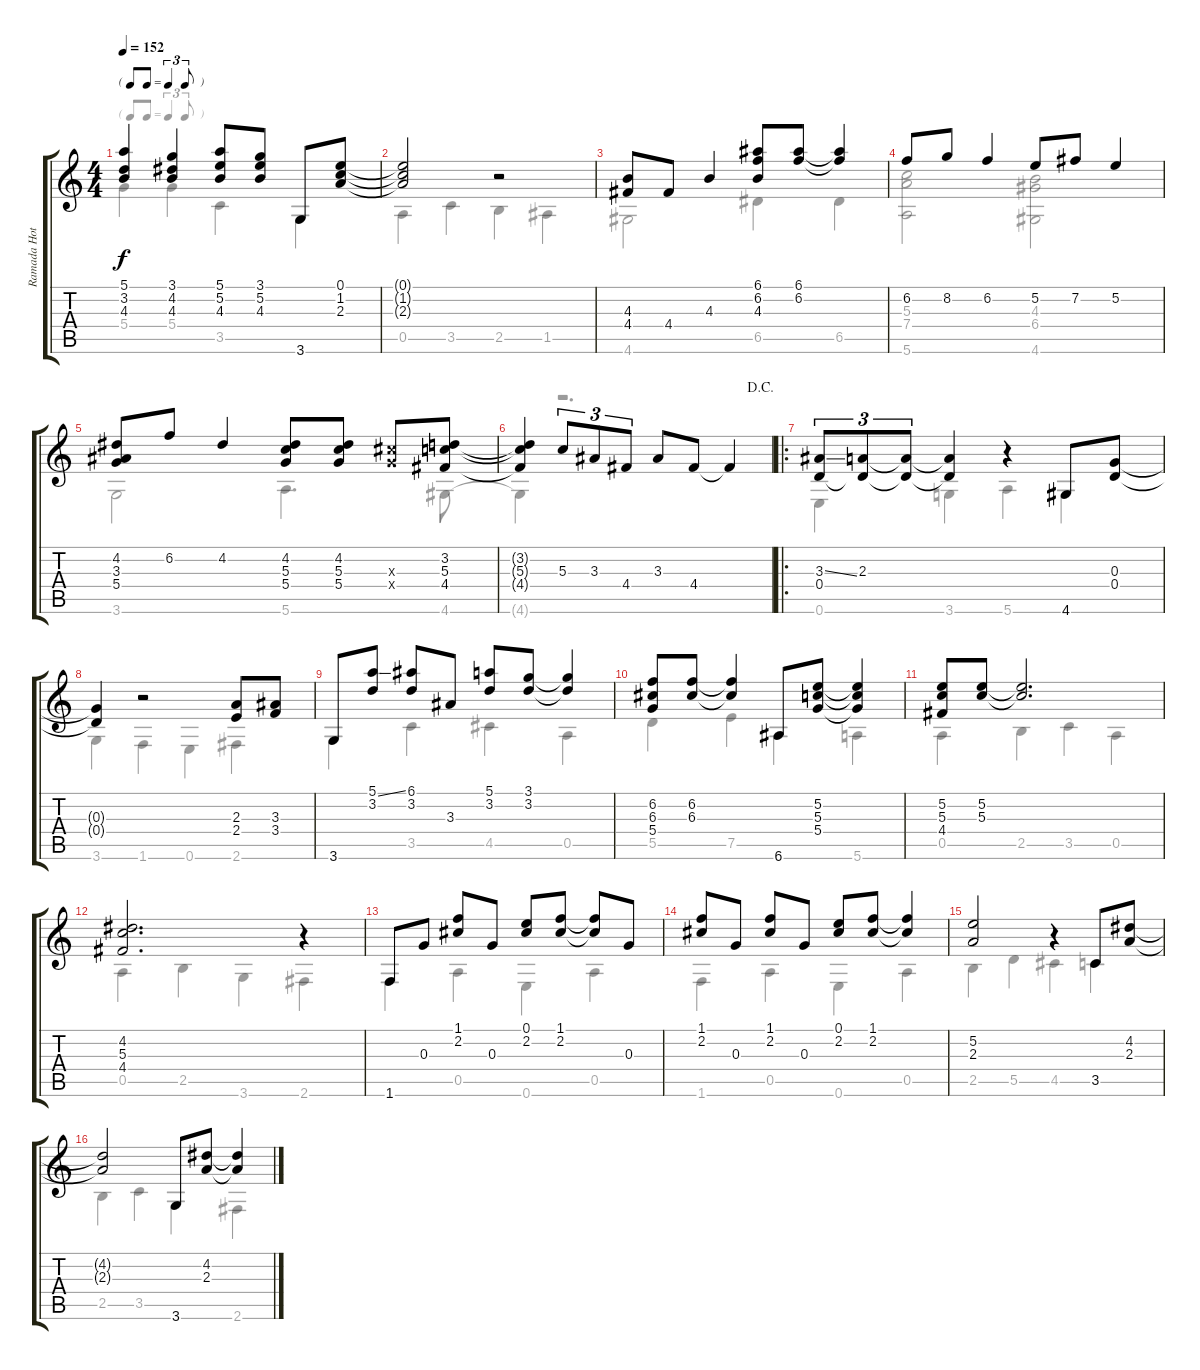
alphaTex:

\track ("Ramada Hotel" "Ramada Hot") {instrument acousticguitarsteel}
\staff {score tabs}
\tuning (E4 B3 G3 D3 A2 E2) {hide}
\voice
\ts (4 4)
\tf triplet8th
\tempo 152
\clef g2
\ks c
(5.1 3.2 4.3).4{dy f} (3.1 4.2 4.3).4 (5.1 5.2 4.3).8 (3.1 5.2 4.3).8 3.6.8 (0.1 1.2 2.3).8 |
(0.1{t} 1.2{t} 2.3{t}).2 r.2 |
(4.3 4.4).8 4.4.8 4.3.4 (6.1 6.2 4.3).8 (6.1 6.2).8 (6.1{t} 6.2{t}).4 |
6.2.8 8.2.8 6.2.4 5.2.8 7.2.8 5.2.4 |
(4.2 3.3 5.4).8 6.2.8 4.2.4 (4.2 5.3 5.4).8 (4.2 5.3 5.4).8 (6.3{x} 5.4{x}).8 (3.2 5.3 4.4).8 |
\jump dacapo
(3.2{t} 5.3{t} 4.4{t}).4 5.3.8{tu (3 2)} 3.3.8{tu (3 2)} 4.4.8{tu (3 2)} 3.3.8 4.4.8 4.4{t}.4 |
\ro
(3.3{ss} 0.4).8{tu (3 2)} (2.3 0.4{t}).8{tu (3 2)} (2.3{t} 0.4{t}).8{tu (3 2)} (2.3{t} 0.4{t}).4 r.4 4.6.8 (0.3 0.4).8 |
(0.3{t} 0.4{t}).4 r.2 (2.3 2.4).8 (3.3 3.4).8 |
3.6.8 (5.1{ss} 3.2).8 (6.1 3.2).8 3.3.8 (5.1 3.2).8 (3.1 3.2).8 (3.1{t} 3.2{t}).4 |
(6.2 6.3 5.4).8 (6.2 6.3).8 (6.2{t} 6.3{t}).4 6.6.8 (5.2 5.3 5.4).8 (5.2{t} 5.3{t} 5.4{t}).4 |
(5.2 5.3 4.4).8 (5.2 5.3).8 (5.2{t} 5.3{t}).2{d} |
(4.2 5.3 4.4).2{d} r.4 |
1.6.8 0.3.8 (1.1 2.2).8 0.3.8 (0.1 2.2).8 (1.1 2.2).8 (1.1{t} 2.2{t}).8 0.3.8 |
(1.1 2.2).8 0.3.8 (1.1 2.2).8 0.3.8 (0.1 2.2).8 (1.1 2.2).8 (1.1{t} 2.2{t}).4 |
(5.2 2.3).2 r.4 3.5.8 (4.2 2.3).8 |
(4.2{t} 2.3{t}).2 3.6.8 (4.2 2.3).8 (4.2{t} 2.3{t}).4
\voice
\clef g2
\ottava regular
\simile none
\ks c
5.4.4{dy f} 5.4.4 3.5.4 3.6.4 |
0.5.4 3.5.4 2.5.4 1.5.4 |
4.6.2 6.5.4 6.5.4 |
(5.3 7.4 5.6).2 (4.3 6.4 4.6).2 |
3.6.2 5.6.4{d} 4.6.8 |
4.6{t}.4 r.2{d} |
0.6.4 3.6.4 5.6.4 4.6.4 |
3.6.4 1.6.4 0.6.4 2.6.4 |
3.6.4 3.5.4 4.5.4 0.5.4 |
5.5.4 7.5.4 6.6.4 5.6.4 |
0.5.4 2.5.4 3.5.4 0.5.4 |
0.5.4 2.5.4 3.6.4 2.6.4 |
1.6.4 0.5.4 0.6.4 0.5.4 |
1.6.4 0.5.4 0.6.4 0.5.4 |
2.5.4 5.5.4 4.5.4 3.5.4 |
2.5.4 3.5.4 3.6.4 2.6.4
